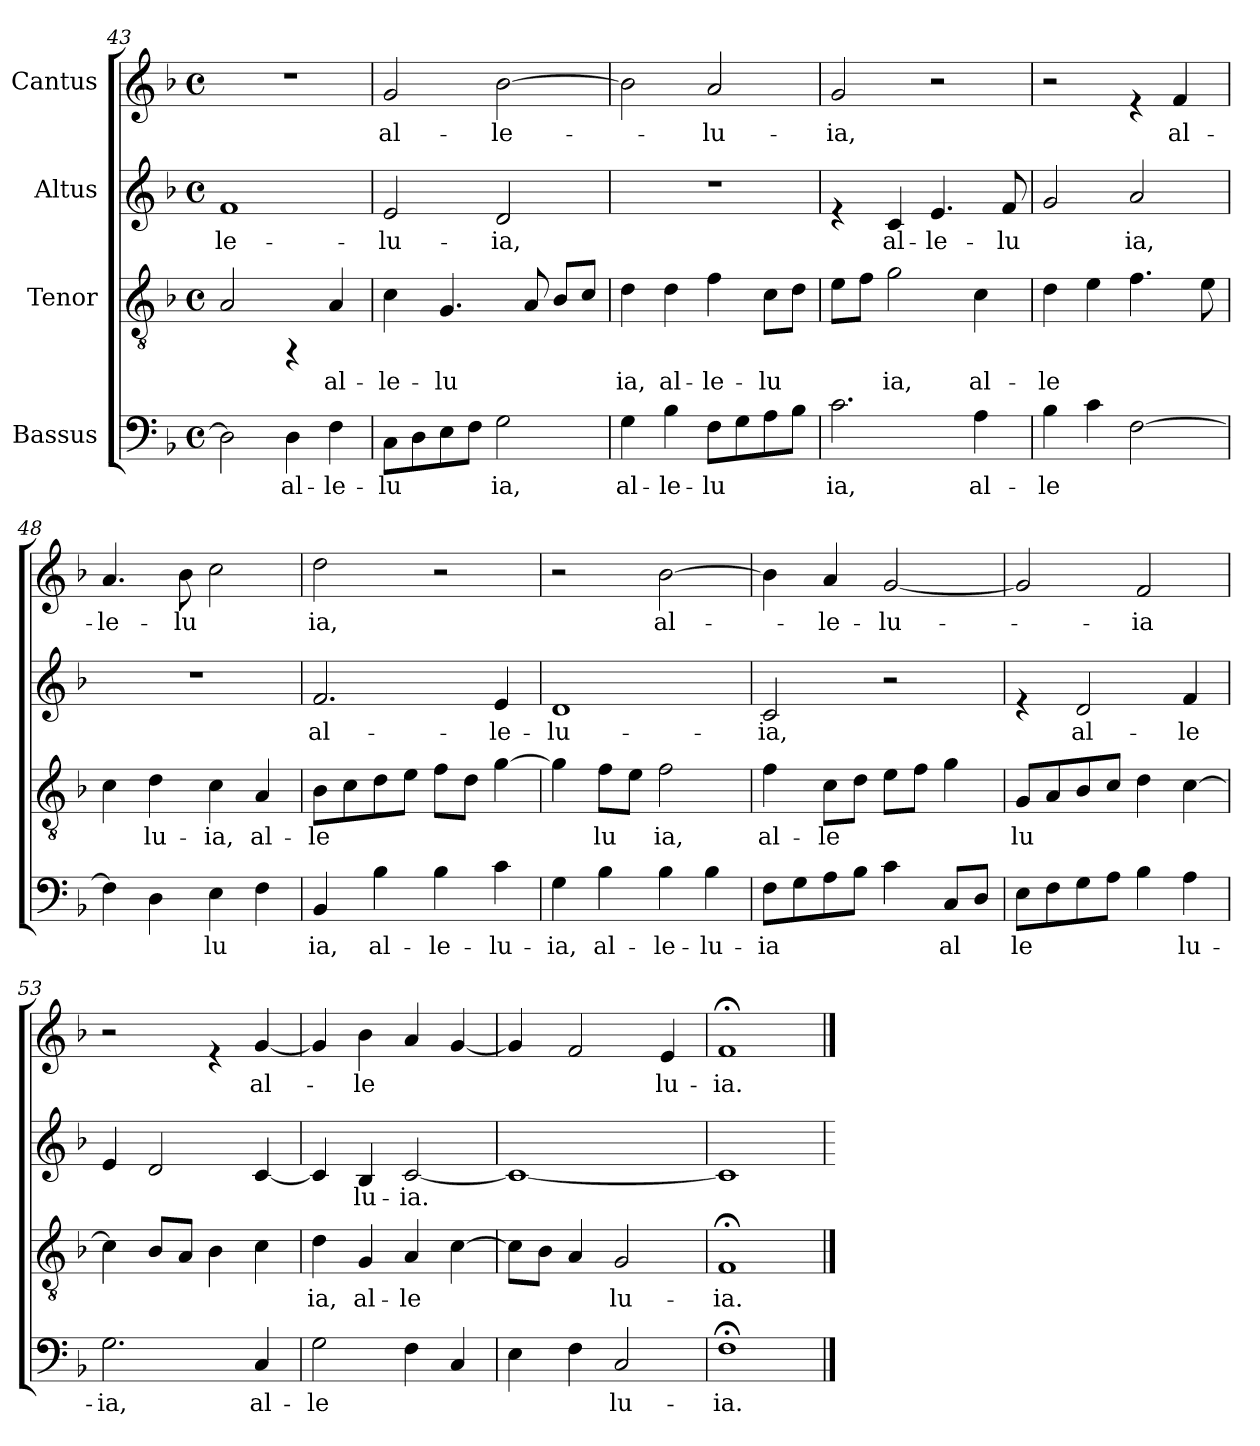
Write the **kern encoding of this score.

**kern	**text	**kern	**text	**kern	**text	**kern	**text
*part4	*part4	*part3	*part3	*part2	*part2	*part1	*part1
*staff4	*staff4	*staff3	*staff3	*staff2	*staff2	*staff1	*staff1
*I"Bassus	*	*I"Tenor	*	*I"Altus	*	*I"Cantus	*
!!LO:LB:g=z
*clefF4	*	*clefGv2	*	*clefG2	*	*clefG2	*
*k[b-]	*	*k[b-]	*	*k[b-]	*	*k[b-]	*
*F:	*	*F:	*	*F:	*	*F:	*
*M4/4	*	*M4/4	*	*M4/4	*	*M4/4	*
*met(c)	*	*met(c)	*	*met(c)	*	*met(c)	*
=43	=43	=43	=43	=43	=43	=43	=43
!	!	!	!LO:LY:b:cj	!	!LO:LY:b:cj	!	!
2D\]	.	2A/	--	1f	-le-	1r	.
!	!LO:LY:b:cj	!	!	!	!	!	!
4D\	al-	4rEE	.	.	.	.	.
!	!LO:LY:b:cj	!	!LO:LY:b:cj	!	!	!	!
4F\	-le-	4A/	-al-	.	.	.	.
=44	=44	=44	=44	=44	=44	=44	=44
!	!LO:LY:b:cj	!	!LO:LY:b:cj	!	!LO:LY:b:cj	!	!LO:LY:b:cj
8C\L	-lu	4c\	-le-	2e/	-lu-	2g/	al-
!	!LO:LY:b:cj	!	!	!	!	!	!
8D\	-	.	.	.	.	.	.
!	!LO:LY:b:cj	!	!LO:LY:b:cj	!	!	!	!
8E\	--	4.G/	-lu	.	.	.	.
!	!LO:LY:b:cj	!	!	!	!	!	!
8F\J	--	.	.	.	.	.	.
!	!LO:LY:b:cj	!	!	!	!LO:LY:b:cj	!	!LO:LY:b:cj
2G\	-ia,	.	.	2d/	-ia,	[>2b-\	-le-
!	!	!	!LO:LY:b:cj	!	!	!	!
.	.	8A/	-	.	.	.	.
!	!	!	!LO:LY:b:cj	!	!	!	!
.	.	8B-/L	--	.	.	.	.
!	!	!	!LO:LY:b:cj	!	!	!	!
.	.	8c/J	--	.	.	.	.
=45	=45	=45	=45	=45	=45	=45	=45
!	!LO:LY:b:cj	!	!LO:LY:b:cj	!	!	!	!
4G\	al-	4d\	-ia,	1r	.	2b-\]	.
!	!LO:LY:b:cj	!	!LO:LY:b:cj	!	!	!	!
4B-\	-le-	4d\	al-	.	.	.	.
!	!LO:LY:b:cj	!	!LO:LY:b:cj	!	!	!	!LO:LY:b:cj
8F\L	-lu	4f\	-le-	.	.	2a/	-lu-
!	!LO:LY:b:cj	!	!	!	!	!	!
8G\	-	.	.	.	.	.	.
!	!LO:LY:b:cj	!	!LO:LY:b:cj	!	!	!	!
8A\	--	8c\L	-lu	.	.	.	.
!	!LO:LY:b:cj	!	!LO:LY:b:cj	!	!	!	!
8B-\J	--	8d\J	-	.	.	.	.
=46	=46	=46	=46	=46	=46	=46	=46
!	!LO:LY:b:cj	!	!LO:LY:b:cj	!	!	!	!LO:LY:b:cj
2.c\	-ia,	8e\L	--	4re	.	2g/	-ia,
!	!	!	!LO:LY:b:cj	!	!	!	!
.	.	8f\J	--	.	.	.	.
!	!	!	!LO:LY:b:cj	!	!LO:LY:b:cj	!	!
.	.	2g\	-ia,	4c/	al-	.	.
!	!	!	!	!	!LO:LY:b:cj	!	!
.	.	.	.	4.e/	-le-	2r	.
!	!LO:LY:b:cj	!	!LO:LY:b:cj	!	!	!	!
4A\	al-	4c\	al-	.	.	.	.
!	!	!	!	!	!LO:LY:b:cj	!	!
.	.	.	.	8f/	-lu	.	.
=47	=47	=47	=47	=47	=47	=47	=47
!	!LO:LY:b:cj	!	!LO:LY:b:cj	!	!LO:LY:b:cj	!	!
4B-\	-le	4d\	-le	2g/	-	2r	.
!	!LO:LY:b:cj	!	!LO:LY:b:cj	!	!	!	!
4c\	-	4e\	-	.	.	.	.
!	!LO:LY:b:cj	!	!LO:LY:b:cj	!	!LO:LY:b:cj	!	!
[>2F\	--	4.f\	--	2a/	-ia,	4re	.
!	!	!	!	!	!	!	!LO:LY:b:cj
.	.	.	.	.	.	4f/	al-
!	!	!	!LO:LY:b:cj	!	!	!	!
.	.	8e\	--	.	.	.	.
=48	=48	=48	=48	=48	=48	=48	=48
!	!	!	!LO:LY:b:cj	!	!	!	!LO:LY:b:cj
4F\]	.	4c\	--	1r	.	4.a/	-le-
!	!LO:LY:b:cj	!	!LO:LY:b:cj	!	!	!	!
4D\	--	4d\	-lu-	.	.	.	.
!	!	!	!	!	!	!	!LO:LY:b:cj
.	.	.	.	.	.	8b-\	-lu
!	!LO:LY:b:cj	!	!LO:LY:b:cj	!	!	!	!LO:LY:b:cj
4E\	-lu	4c\	-ia,	.	.	2cc\	-
!	!LO:LY:b:cj	!	!LO:LY:b:cj	!	!	!	!
4F\	-	4A/	al-	.	.	.	.
!!LO:LB:g=z
=49	=49	=49	=49	=49	=49	=49	=49
!	!LO:LY:b:cj	!	!LO:LY:b:cj	!	!LO:LY:b:cj	!	!LO:LY:b:cj
4BB-/	-ia,	8B-\L	-le	2.f/	al-	2dd\	-ia,
!	!	!	!LO:LY:b:cj	!	!	!	!
.	.	8c\	-	.	.	.	.
!	!LO:LY:b:cj	!	!LO:LY:b:cj	!	!	!	!
4B-\	al-	8d\	--	.	.	.	.
!	!	!	!LO:LY:b:cj	!	!	!	!
.	.	8e\J	--	.	.	.	.
!	!LO:LY:b:cj	!	!LO:LY:b:cj	!	!	!	!
4B-\	-le-	8f\L	--	.	.	2r	.
!	!	!	!LO:LY:b:cj	!	!	!	!
.	.	8d\J	--	.	.	.	.
!	!LO:LY:b:cj	!	!LO:LY:b:cj	!	!LO:LY:b:cj	!	!
4c\	-lu-	[>4g\	--	4e/	-le-	.	.
!!LO:LB:g=z
=50	=50	=50	=50	=50	=50	=50	=50
!	!LO:LY:b:cj	!	!	!	!LO:LY:b:cj	!	!
4G\	-ia,	4g\]	.	1d	-lu-	2r	.
!	!LO:LY:b:cj	!	!LO:LY:b:cj	!	!	!	!
4B-\	al-	8f\L	-lu	.	.	.	.
!	!	!	!LO:LY:b:cj	!	!	!	!
.	.	8e\J	-	.	.	.	.
!	!LO:LY:b:cj	!	!LO:LY:b:cj	!	!	!	!LO:LY:b:cj
4B-\	-le-	2f\	-ia,	.	.	[>2b-\	al-
!	!LO:LY:b:cj	!	!	!	!	!	!
4B-\	-lu-	.	.	.	.	.	.
=51	=51	=51	=51	=51	=51	=51	=51
!	!LO:LY:b:cj	!	!LO:LY:b:cj	!	!LO:LY:b:cj	!	!
8F\L	-ia	4f\	al-	2c/	-ia,	4b-\]	.
!	!LO:LY:b:cj	!	!	!	!	!	!
8G\	-	.	.	.	.	.	.
!	!LO:LY:b:cj	!	!LO:LY:b:cj	!	!	!	!LO:LY:b:cj
8A\	--	8c\L	-le	.	.	4a/	-le-
!	!LO:LY:b:cj	!	!LO:LY:b:cj	!	!	!	!
8B-\J	--	8d\J	-	.	.	.	.
!	!LO:LY:b:cj	!	!LO:LY:b:cj	!	!	!	!LO:LY:b:cj
4c\	--	8e\L	--	2r	.	[<2g/	-lu-
!	!	!	!LO:LY:b:cj	!	!	!	!
.	.	8f\J	--	.	.	.	.
!	!LO:LY:b:cj	!	!LO:LY:b:cj	!	!	!	!
8C/L	-al	4g\	--	.	.	.	.
!	!LO:LY:b:cj	!	!	!	!	!	!
8D/J	-	.	.	.	.	.	.
=52	=52	=52	=52	=52	=52	=52	=52
!	!LO:LY:b:cj	!	!LO:LY:b:cj	!	!	!	!
8E\L	-le	8G/L	-lu	4re	.	2g/]	.
!	!LO:LY:b:cj	!	!LO:LY:b:cj	!	!	!	!
8F\	-	8A/	-	.	.	.	.
!	!LO:LY:b:cj	!	!LO:LY:b:cj	!	!LO:LY:b:cj	!	!
8G\	--	8B-/	--	2d/	al-	.	.
!	!LO:LY:b:cj	!	!LO:LY:b:cj	!	!	!	!
8A\J	--	8c/J	--	.	.	.	.
!	!LO:LY:b:cj	!	!LO:LY:b:cj	!	!	!	!LO:LY:b:cj
4B-\	--	4d\	--	.	.	2f/	-ia
!	!LO:LY:b:cj	!	!LO:LY:b:cj	!	!LO:LY:b:cj	!	!
4A\	-lu-	[>4c\	--	4f/	-le	.	.
=53	=53	=53	=53	=53	=53	=53	=53
!	!LO:LY:b:cj	!	!	!	!LO:LY:b:cj	!	!
2.G\	-ia,	4c\]	.	4e/	-	2r	.
!	!	!	!LO:LY:b:cj	!	!LO:LY:b:cj	!	!
.	.	8B-/L	--	2d/	--	.	.
!	!	!	!LO:LY:b:cj	!	!	!	!
.	.	8A/J	--	.	.	.	.
!	!	!	!LO:LY:b:cj	!	!	!	!
.	.	4B-\	--	.	.	4re	.
!	!LO:LY:b:cj	!	!LO:LY:b:cj	!	!LO:LY:b:cj	!	!LO:LY:b:cj
4C/	al-	4c\	--	[<4c/	--	[<4g/	al-
=54	=54	=54	=54	=54	=54	=54	=54
!	!LO:LY:b:cj	!	!LO:LY:b:cj	!	!	!	!
2G\	-le	4d\	-ia,	4c/]	.	4g/]	.
!	!	!	!LO:LY:b:cj	!	!LO:LY:b:cj	!	!LO:LY:b:cj
.	.	4G/	al-	4B-/	-lu-	4b-\	-le
!	!LO:LY:b:cj	!	!LO:LY:b:cj	!	!LO:LY:b:cj	!	!LO:LY:b:cj
4F\	-	4A/	-le	[<2c/	-ia.	4a/	-
!	!LO:LY:b:cj	!	!LO:LY:b:cj	!	!	!	!LO:LY:b:cj
4C/	--	[>4c\	-	.	.	[<4g/	--
=55	=55	=55	=55	=55	=55	=55	=55
!	!LO:LY:b:cj	!	!	!	!	!	!
4E\	--	8c\L]	.	1c_<	.	4g/]	.
!	!	!	!LO:LY:b:cj	!	!	!	!
.	.	8B-\J	--	.	.	.	.
!	!LO:LY:b:cj	!	!LO:LY:b:cj	!	!	!	!LO:LY:b:cj
4F\	--	4A/	--	.	.	2f/	--
!	!LO:LY:b:cj	!	!LO:LY:b:cj	!	!	!	!
2C/	-lu-	2G/	-lu-	.	.	.	.
!	!	!	!	!	!	!	!LO:LY:b:cj
.	.	.	.	.	.	4e/	-lu-
!!LO:PB:g=z
=56	=56	=56	=56	=56	=56	=56	=56
!	!LO:LY:b:cj	!	!LO:LY:b:cj	!	!	!	!LO:LY:b:cj
1F;<	-ia.	1F;<	-ia.	1c]	.	1f;<	-ia.
==	==	==	==	=	==	==	==
*-	*-	*-	*-	*-	*-	*-	*-
